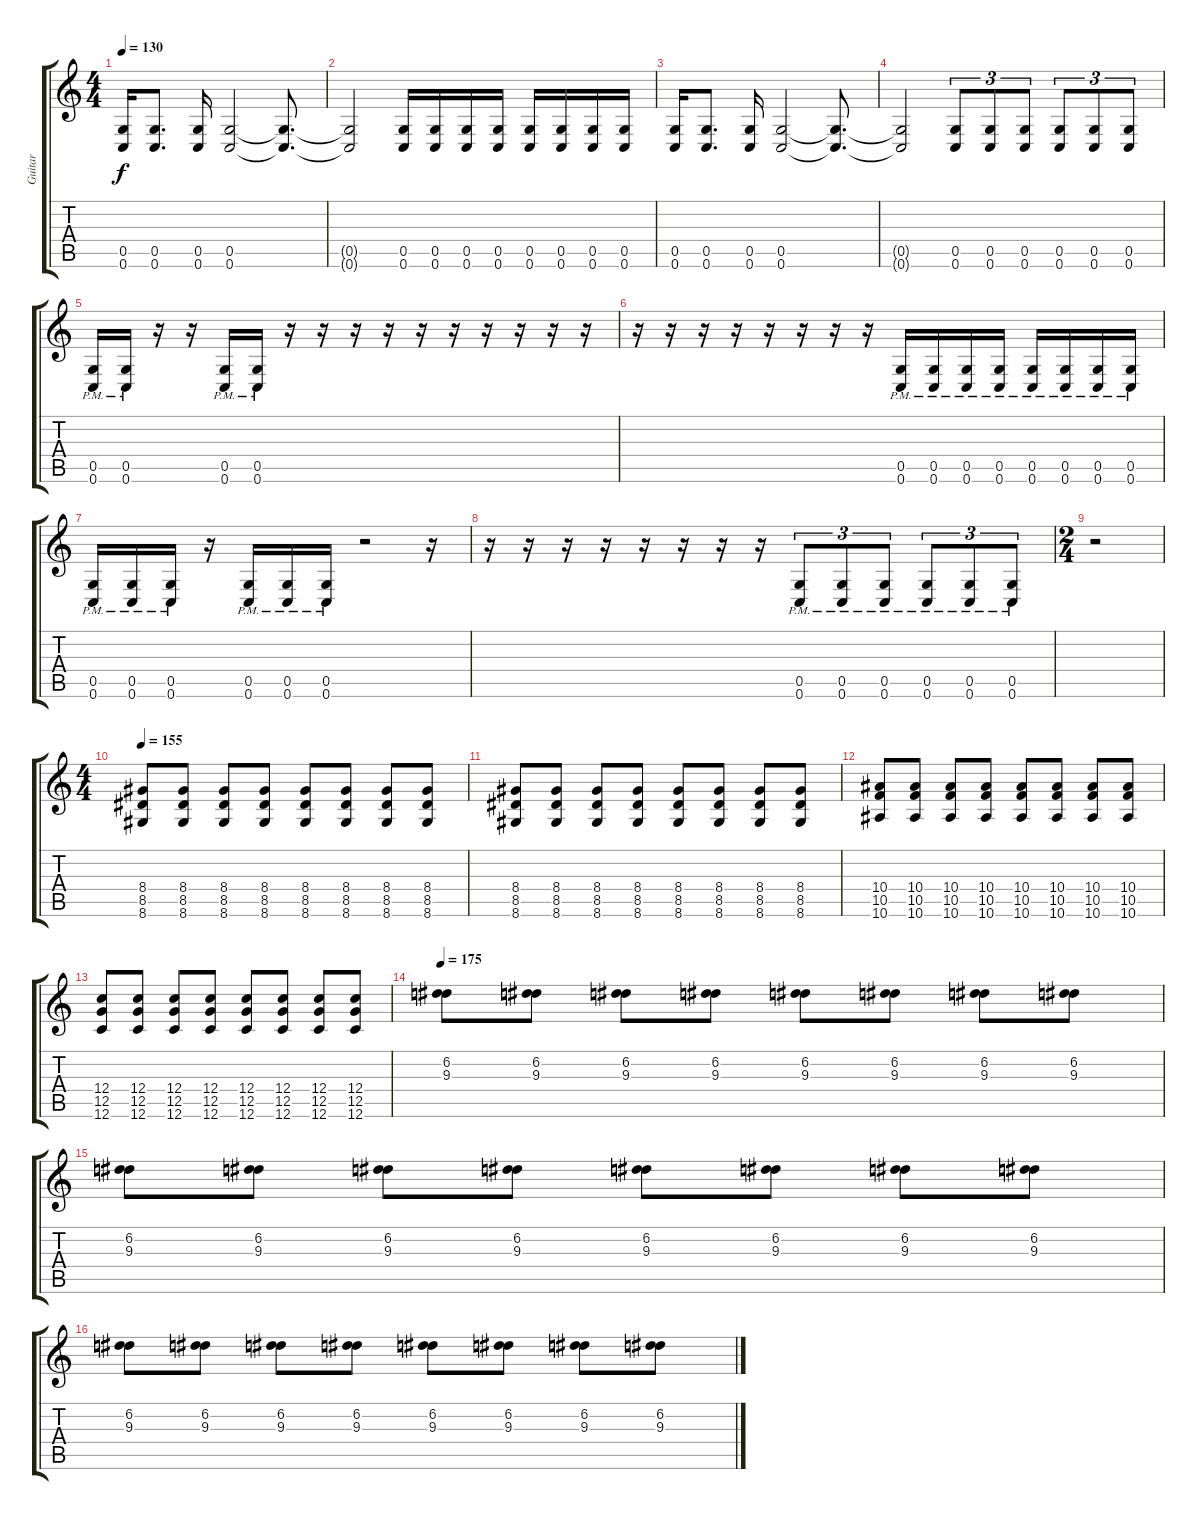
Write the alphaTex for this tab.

\track ("Guitar" "Guitar") {instrument overdrivenguitar}
\staff {score tabs}
\tuning (D4 A3 F3 C3 G2 C2) {hide}
\ts (4 4)
\tempo 130
\clef g2
\ks c
(0.5 0.6).16{dy f} (0.5 0.6).8{d} (0.5 0.6).16 (0.5 0.6).2 (0.5{t} 0.6{t}).8{d} |
(0.5{t} 0.6{t}).2 (0.5 0.6).16 (0.5 0.6).16 (0.5 0.6).16 (0.5 0.6).16 (0.5 0.6).16 (0.5 0.6).16 (0.5 0.6).16 (0.5 0.6).16 |
(0.5 0.6).16 (0.5 0.6).8{d} (0.5 0.6).16 (0.5 0.6).2 (0.5{t} 0.6{t}).8{d} |
(0.5{t} 0.6{t}).2 (0.5 0.6).8{tu (3 2)} (0.5 0.6).8{tu (3 2)} (0.5 0.6).8{tu (3 2)} (0.5 0.6).8{tu (3 2)} (0.5 0.6).8{tu (3 2)} (0.5 0.6).8{tu (3 2)} |
(0.5{pm} 0.6{pm}).16 (0.5{pm} 0.6{pm}).16 r.16 r.16 (0.5{pm} 0.6{pm}).16 (0.5{pm} 0.6{pm}).16 r.16 r.16 r.16 r.16 r.16 r.16 r.16 r.16 r.16 r.16 |
r.16 r.16 r.16 r.16 r.16 r.16 r.16 r.16 (0.5{pm} 0.6{pm}).16 (0.5{pm} 0.6{pm}).16 (0.5{pm} 0.6{pm}).16 (0.5{pm} 0.6{pm}).16 (0.5{pm} 0.6{pm}).16 (0.5{pm} 0.6{pm}).16 (0.5{pm} 0.6{pm}).16 (0.5{pm} 0.6{pm}).16 |
(0.5{pm} 0.6{pm}).16 (0.5{pm} 0.6{pm}).16 (0.5{pm} 0.6{pm}).16 r.16 (0.5{pm} 0.6{pm}).16 (0.5{pm} 0.6{pm}).16 (0.5{pm} 0.6{pm}).16 r.2 r.16 |
r.16 r.16 r.16 r.16 r.16 r.16 r.16 r.16 (0.5{pm} 0.6{pm}).8{tu (3 2)} (0.5{pm} 0.6{pm}).8{tu (3 2)} (0.5{pm} 0.6{pm}).8{tu (3 2)} (0.5{pm} 0.6{pm}).8{tu (3 2)} (0.5{pm} 0.6{pm}).8{tu (3 2)} (0.5{pm} 0.6{pm}).8{tu (3 2)} |
\ts (2 4)
r.2 |
\ts (4 4)
\tempo 155
(8.4 8.5 8.6).8 (8.4 8.5 8.6).8 (8.4 8.5 8.6).8 (8.4 8.5 8.6).8 (8.4 8.5 8.6).8 (8.4 8.5 8.6).8 (8.4 8.5 8.6).8 (8.4 8.5 8.6).8 |
(8.4 8.5 8.6).8 (8.4 8.5 8.6).8 (8.4 8.5 8.6).8 (8.4 8.5 8.6).8 (8.4 8.5 8.6).8 (8.4 8.5 8.6).8 (8.4 8.5 8.6).8 (8.4 8.5 8.6).8 |
(10.4 10.5 10.6).8 (10.4 10.5 10.6).8 (10.4 10.5 10.6).8 (10.4 10.5 10.6).8 (10.4 10.5 10.6).8 (10.4 10.5 10.6).8 (10.4 10.5 10.6).8 (10.4 10.5 10.6).8 |
(12.4 12.5 12.6).8 (12.4 12.5 12.6).8 (12.4 12.5 12.6).8 (12.4 12.5 12.6).8 (12.4 12.5 12.6).8 (12.4 12.5 12.6).8 (12.4 12.5 12.6).8 (12.4 12.5 12.6).8 |
\tempo 175
(6.2 9.3).8 (6.2 9.3).8 (6.2 9.3).8 (6.2 9.3).8 (6.2 9.3).8 (6.2 9.3).8 (6.2 9.3).8 (6.2 9.3).8 |
(6.2 9.3).8 (6.2 9.3).8 (6.2 9.3).8 (6.2 9.3).8 (6.2 9.3).8 (6.2 9.3).8 (6.2 9.3).8 (6.2 9.3).8 |
(6.2 9.3).8 (6.2 9.3).8 (6.2 9.3).8 (6.2 9.3).8 (6.2 9.3).8 (6.2 9.3).8 (6.2 9.3).8 (6.2 9.3).8
